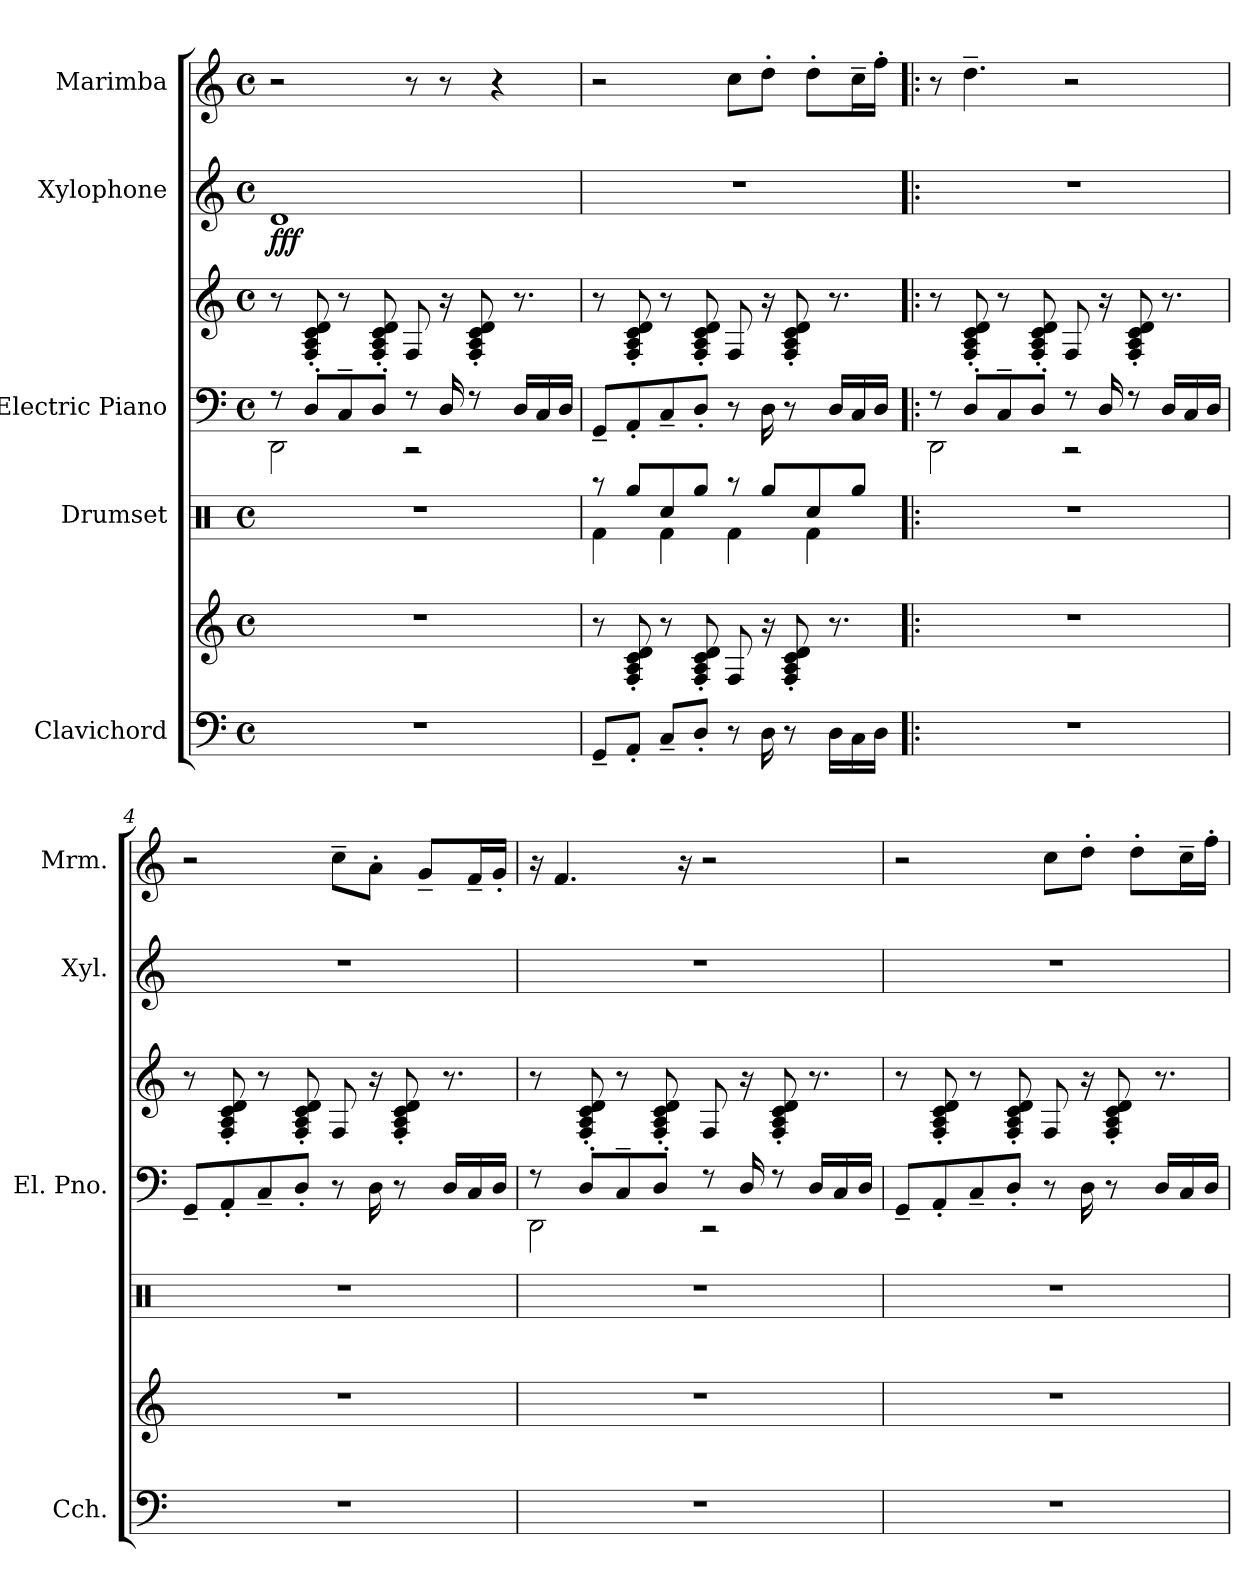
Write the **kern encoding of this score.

**kern	**kern	**kern	**kern	**kern	**kern	**dynam	**kern
*part5	*part5	*part4	*part3	*part3	*part2	*part2	*part1
*staff7	*staff6	*staff5	*staff4	*staff3	*staff2	*staff2	*staff1
*I"Clavichord	*	*I"Drumset	*I"Electric Piano	*	*I"Xylophone	*	*I"Marimba
*I'Cch.	*	*	*I'El. Pno.	*	*I'Xyl.	*	*I'Mrm.
*stria5	*stria5	*stria5	*	*	*	*	*
*clefF4	*clefG2	*clefX	*clefF4	*clefG2	*clefG2	*	*clefG2
*	*	*	*	*	*ITrd-7c-12	*	*
*k[]	*k[]	*k[]	*k[]	*k[]	*k[]	*	*k[]
*M4/4	*M4/4	*M4/4	*M4/4	*M4/4	*M4/4	*	*M4/4
*met(c)	*met(c)	*met(c)	*met(c)	*met(c)	*met(c)	*	*met(c)
=1	=1	=1	=1	=1	=1	=1	=1
*	*	*	*^	*	*	*	*
!	!	!	!	!	!	!	!LO:DY:b	!
1r	1r	1r	8r	2DD\	8r	1dd	fff	2r
.	.	.	8D'/L	.	8F/' 8A/' 8c/' 8d/'	.	.	.
.	.	.	8C~/	.	8r	.	.	.
.	.	.	8D'/J	.	8F/' 8A/' 8c/' 8d/'	.	.	.
.	.	.	8r	2r	8F/	.	.	8r
.	.	.	16D/	.	16r	.	.	8r
.	.	.	8r	.	8F/' 8A/' 8c/' 8d/'	.	.	.
.	.	.	.	.	.	.	.	4r
.	.	.	16D/LL	.	8.r	.	.	.
.	.	.	16C/	.	.	.	.	.
.	.	.	16D/JJ	.	.	.	.	.
*	*	*	*v	*v	*	*	*	*
=2	=2	=2	=2	=2	=2	=2	=2
*	*	*^	*	*	*	*	*
8GG~/L	8r	8r	4Rf\	8GG~/L	8r	1r	.	2r
8AA'/J	8F/' 8A/' 8c/' 8d/'	8Rgg/L	.	8AA'/	8F/' 8A/' 8c/' 8d/'	.	.	.
8C~/L	8r	8Rcc/	4Rf\	8C~/	8r	.	.	.
8D'/J	8F/' 8A/' 8c/' 8d/'	8Rgg/J	.	8D'/J	8F/' 8A/' 8c/' 8d/'	.	.	.
8r	8F/	8r	4Rf\	8r	8F/	.	.	8cc\L
16D\	16r	8Rgg/L	.	16D\	16r	.	.	8dd'\J
8r	8F/' 8A/' 8c/' 8d/'	.	.	8r	8F/' 8A/' 8c/' 8d/'	.	.	.
.	.	8Rcc/	4Rf\	.	.	.	.	8dd'\L
16D\LL	8.r	.	.	16D/LL	8.r	.	.	.
16C\	.	8Rgg/J	.	16C/	.	.	.	16cc~\L
16D\JJ	.	.	.	16D/JJ	.	.	.	16ff'\JJ
*	*	*v	*v	*	*	*	*	*
=3!|:	=3!|:	=3!|:	=3!|:	=3!|:	=3!|:	=3!|:	=3!|:
*	*	*	*^	*	*	*	*
1r	1r	1r	8r	2DD\	8r	1r	.	8r
.	.	.	8D'/L	.	8F/' 8A/' 8c/' 8d/'	.	.	4.dd~\
.	.	.	8C~/	.	8r	.	.	.
.	.	.	8D'/J	.	8F/' 8A/' 8c/' 8d/'	.	.	.
.	.	.	8r	2r	8F/	.	.	2r
.	.	.	16D/	.	16r	.	.	.
.	.	.	8r	.	8F/' 8A/' 8c/' 8d/'	.	.	.
.	.	.	16D/LL	.	8.r	.	.	.
.	.	.	16C/	.	.	.	.	.
.	.	.	16D/JJ	.	.	.	.	.
*	*	*	*v	*v	*	*	*	*
=4	=4	=4	=4	=4	=4	=4	=4
1r	1r	1r	8GG~/L	8r	1r	.	2r
.	.	.	8AA'/	8F/' 8A/' 8c/' 8d/'	.	.	.
.	.	.	8C~/	8r	.	.	.
.	.	.	8D'/J	8F/' 8A/' 8c/' 8d/'	.	.	.
.	.	.	8r	8F/	.	.	8cc~\L
.	.	.	16D\	16r	.	.	8a'\J
.	.	.	8r	8F/' 8A/' 8c/' 8d/'	.	.	.
.	.	.	.	.	.	.	8g~/L
.	.	.	16D/LL	8.r	.	.	.
.	.	.	16C/	.	.	.	16f~/L
.	.	.	16D/JJ	.	.	.	16g'/JJ
!!LO:LB:g=z
=5	=5	=5	=5	=5	=5	=5	=5
*	*	*	*^	*	*	*	*
1r	1r	1r	8r	2DD\	8r	1r	.	16r
.	.	.	.	.	.	.	.	4.f/
.	.	.	8D'/L	.	8F/' 8A/' 8c/' 8d/'	.	.	.
.	.	.	8C~/	.	8r	.	.	.
.	.	.	8D'/J	.	8F/' 8A/' 8c/' 8d/'	.	.	.
.	.	.	.	.	.	.	.	16r
.	.	.	8r	2r	8F/	.	.	2r
.	.	.	16D/	.	16r	.	.	.
.	.	.	8r	.	8F/' 8A/' 8c/' 8d/'	.	.	.
.	.	.	16D/LL	.	8.r	.	.	.
.	.	.	16C/	.	.	.	.	.
.	.	.	16D/JJ	.	.	.	.	.
*	*	*	*v	*v	*	*	*	*
=6	=6	=6	=6	=6	=6	=6	=6
1r	1r	1r	8GG~/L	8r	1r	.	2r
.	.	.	8AA'/	8F/' 8A/' 8c/' 8d/'	.	.	.
.	.	.	8C~/	8r	.	.	.
.	.	.	8D'/J	8F/' 8A/' 8c/' 8d/'	.	.	.
.	.	.	8r	8F/	.	.	8cc\L
.	.	.	16D\	16r	.	.	8dd'\J
.	.	.	8r	8F/' 8A/' 8c/' 8d/'	.	.	.
.	.	.	.	.	.	.	8dd'\L
.	.	.	16D/LL	8.r	.	.	.
.	.	.	16C/	.	.	.	16cc~\L
.	.	.	16D/JJ	.	.	.	16ff'\JJ
=	=	=	=	=	=	=	=
*-	*-	*-	*-	*-	*-	*-	*-
